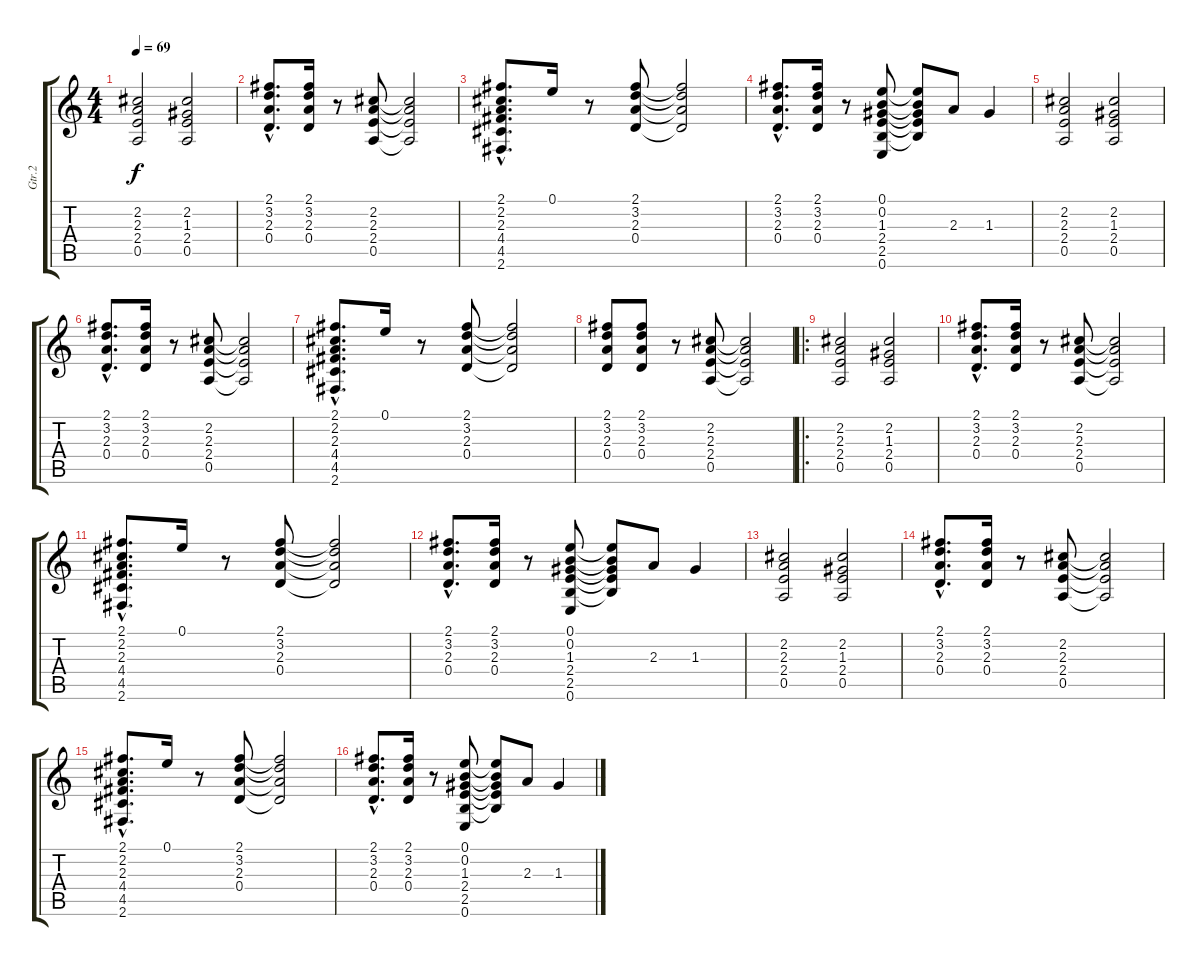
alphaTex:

\track ("Gtr.2" "Gtr.2") {instrument electricguitarclean}
\staff {score tabs}
\tuning (E4 B3 G3 D3 A2 E2) {hide}
\ts (4 4)
\tempo 69
\clef g2
\ks c
(2.2 2.3 2.4 0.5).2{dy f instrument electricguitarclean} (2.2 1.3 2.4 0.5).2 |
(2.1{hac} 3.2{hac} 2.3{hac} 0.4{hac}).8{d} (2.1 3.2 2.3 0.4).16 r.8 (2.2 2.3 2.4 0.5).8 (2.2{t} 2.3{t} 2.4{t} 0.5{t}).2 |
(2.1{hac} 2.2{hac} 2.3{hac} 4.4{hac} 4.5{hac} 2.6{hac}).8{d} 0.1.16 r.8 (2.1 3.2 2.3 0.4).8 (2.1{t} 3.2{t} 2.3{t} 0.4{t}).2 |
(2.1{hac} 3.2{hac} 2.3{hac} 0.4{hac}).8{d} (2.1 3.2 2.3 0.4).16 r.8 (0.1 0.2 1.3 2.4 2.5 0.6).8 (0.1{t} 0.2{t} 1.3{t} 2.4{t} 2.5{t}).8 2.3.8 1.3.4 |
(2.2 2.3 2.4 0.5).2 (2.2 1.3 2.4 0.5).2 |
(2.1{hac} 3.2{hac} 2.3{hac} 0.4{hac}).8{d} (2.1 3.2 2.3 0.4).16 r.8 (2.2 2.3 2.4 0.5).8 (2.2{t} 2.3{t} 2.4{t} 0.5{t}).2 |
(2.1{hac} 2.2{hac} 2.3{hac} 4.4{hac} 4.5{hac} 2.6{hac}).8{d} 0.1.16 r.8 (2.1 3.2 2.3 0.4).8 (2.1{t} 3.2{t} 2.3{t} 0.4{t}).2 |
(2.1 3.2 2.3 0.4).8 (2.1 3.2 2.3 0.4).8 r.8 (2.2 2.3 2.4 0.5).8 (2.2{t} 2.3{t} 2.4{t} 0.5{t}).2 |
\ro
(2.2 2.3 2.4 0.5).2 (2.2 1.3 2.4 0.5).2 |
(2.1{hac} 3.2{hac} 2.3{hac} 0.4{hac}).8{d} (2.1 3.2 2.3 0.4).16 r.8 (2.2 2.3 2.4 0.5).8 (2.2{t} 2.3{t} 2.4{t} 0.5{t}).2 |
(2.1{hac} 2.2{hac} 2.3{hac} 4.4{hac} 4.5{hac} 2.6{hac}).8{d} 0.1.16 r.8 (2.1 3.2 2.3 0.4).8 (2.1{t} 3.2{t} 2.3{t} 0.4{t}).2 |
(2.1{hac} 3.2{hac} 2.3{hac} 0.4{hac}).8{d} (2.1 3.2 2.3 0.4).16 r.8 (0.1 0.2 1.3 2.4 2.5 0.6).8 (0.1{t} 0.2{t} 1.3{t} 2.4{t} 2.5{t}).8 2.3.8 1.3.4 |
(2.2 2.3 2.4 0.5).2 (2.2 1.3 2.4 0.5).2 |
(2.1{hac} 3.2{hac} 2.3{hac} 0.4{hac}).8{d} (2.1 3.2 2.3 0.4).16 r.8 (2.2 2.3 2.4 0.5).8 (2.2{t} 2.3{t} 2.4{t} 0.5{t}).2 |
(2.1{hac} 2.2{hac} 2.3{hac} 4.4{hac} 4.5{hac} 2.6{hac}).8{d} 0.1.16 r.8 (2.1 3.2 2.3 0.4).8 (2.1{t} 3.2{t} 2.3{t} 0.4{t}).2 |
(2.1{hac} 3.2{hac} 2.3{hac} 0.4{hac}).8{d} (2.1 3.2 2.3 0.4).16 r.8 (0.1 0.2 1.3 2.4 2.5 0.6).8 (0.1{t} 0.2{t} 1.3{t} 2.4{t} 2.5{t}).8 2.3.8 1.3.4
